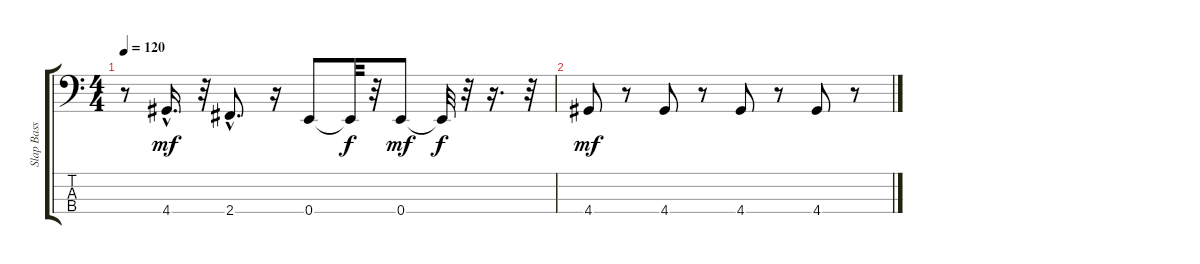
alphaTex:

\track ("Slap Bass 1" "Slap Bass ") {instrument slapbass1}
\staff {score tabs}
\tuning (G2 D2 A1 E1) {hide}
\ts (4 4)
\tempo 120
\clef f4
\ks c
r.8{dy f} 4.4{hac}.16{d dy mf} r.32 2.4{hac}.8{d} r.16 0.4.8 0.4{t}.32{dy f} r.32 0.4.8{dy mf} 0.4{t}.32{dy f} r.32 r.16{d} r.32 |
4.4.8{dy mf} r.8 4.4.8 r.8 4.4.8 r.8 4.4.8 r.8
